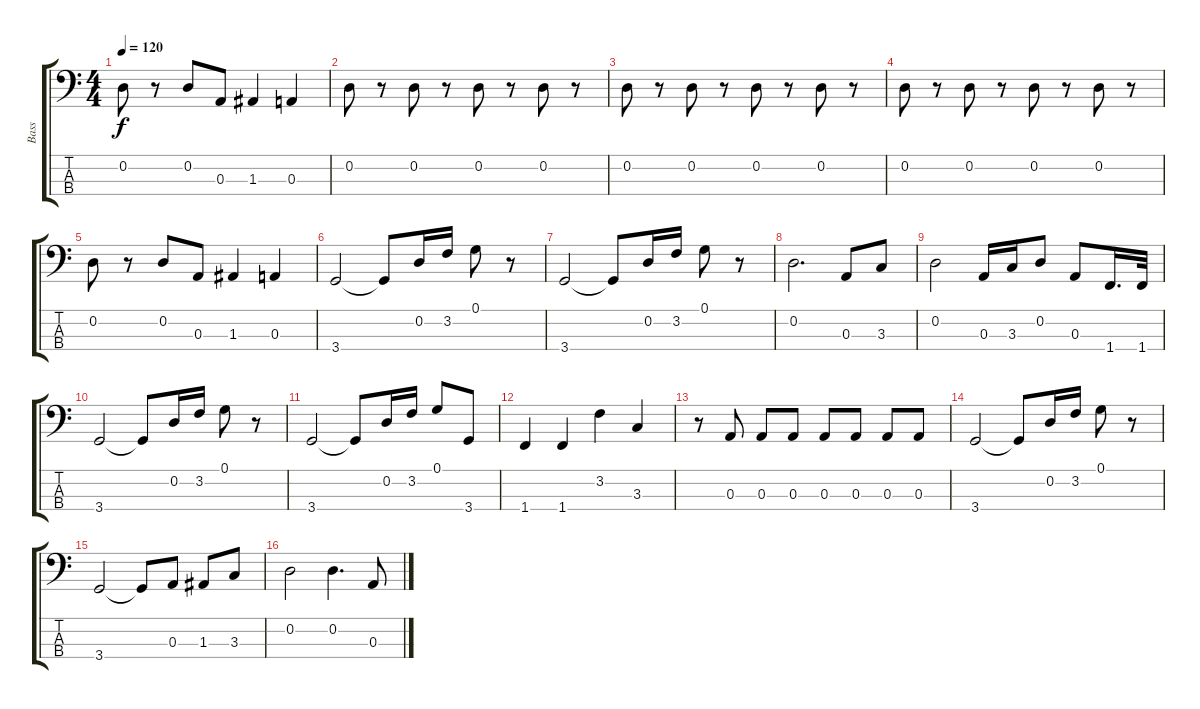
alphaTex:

\track ("Bass" "Bass") {instrument electricbassfinger}
\staff {score tabs}
\tuning (G2 D2 A1 E1) {hide}
\ts (4 4)
\tempo 120
\clef f4
\ks c
0.2.8{dy f} r.8 0.2.8 0.3.8 1.3.4 0.3.4 |
0.2.8 r.8 0.2.8 r.8 0.2.8 r.8 0.2.8 r.8 |
0.2.8 r.8 0.2.8 r.8 0.2.8 r.8 0.2.8 r.8 |
0.2.8 r.8 0.2.8 r.8 0.2.8 r.8 0.2.8 r.8 |
0.2.8 r.8 0.2.8 0.3.8 1.3.4 0.3.4 |
3.4.2 3.4{t}.8 0.2.16 3.2.16 0.1.8 r.8 |
3.4.2 3.4{t}.8 0.2.16 3.2.16 0.1.8 r.8 |
0.2.2{d} 0.3.8 3.3.8 |
0.2.2 0.3.16 3.3.16 0.2.8 0.3.8 1.4.16{d} 1.4.32 |
3.4.2 3.4{t}.8 0.2.16 3.2.16 0.1.8 r.8 |
3.4.2 3.4{t}.8 0.2.16 3.2.16 0.1.8 3.4.8 |
1.4.4 1.4.4 3.2.4 3.3.4 |
r.8 0.3.8 0.3.8 0.3.8 0.3.8 0.3.8 0.3.8 0.3.8 |
3.4.2 3.4{t}.8 0.2.16 3.2.16 0.1.8 r.8 |
3.4.2 3.4{t}.8 0.3.8 1.3.8 3.3.8 |
0.2.2 0.2.4{d} 0.3.8
